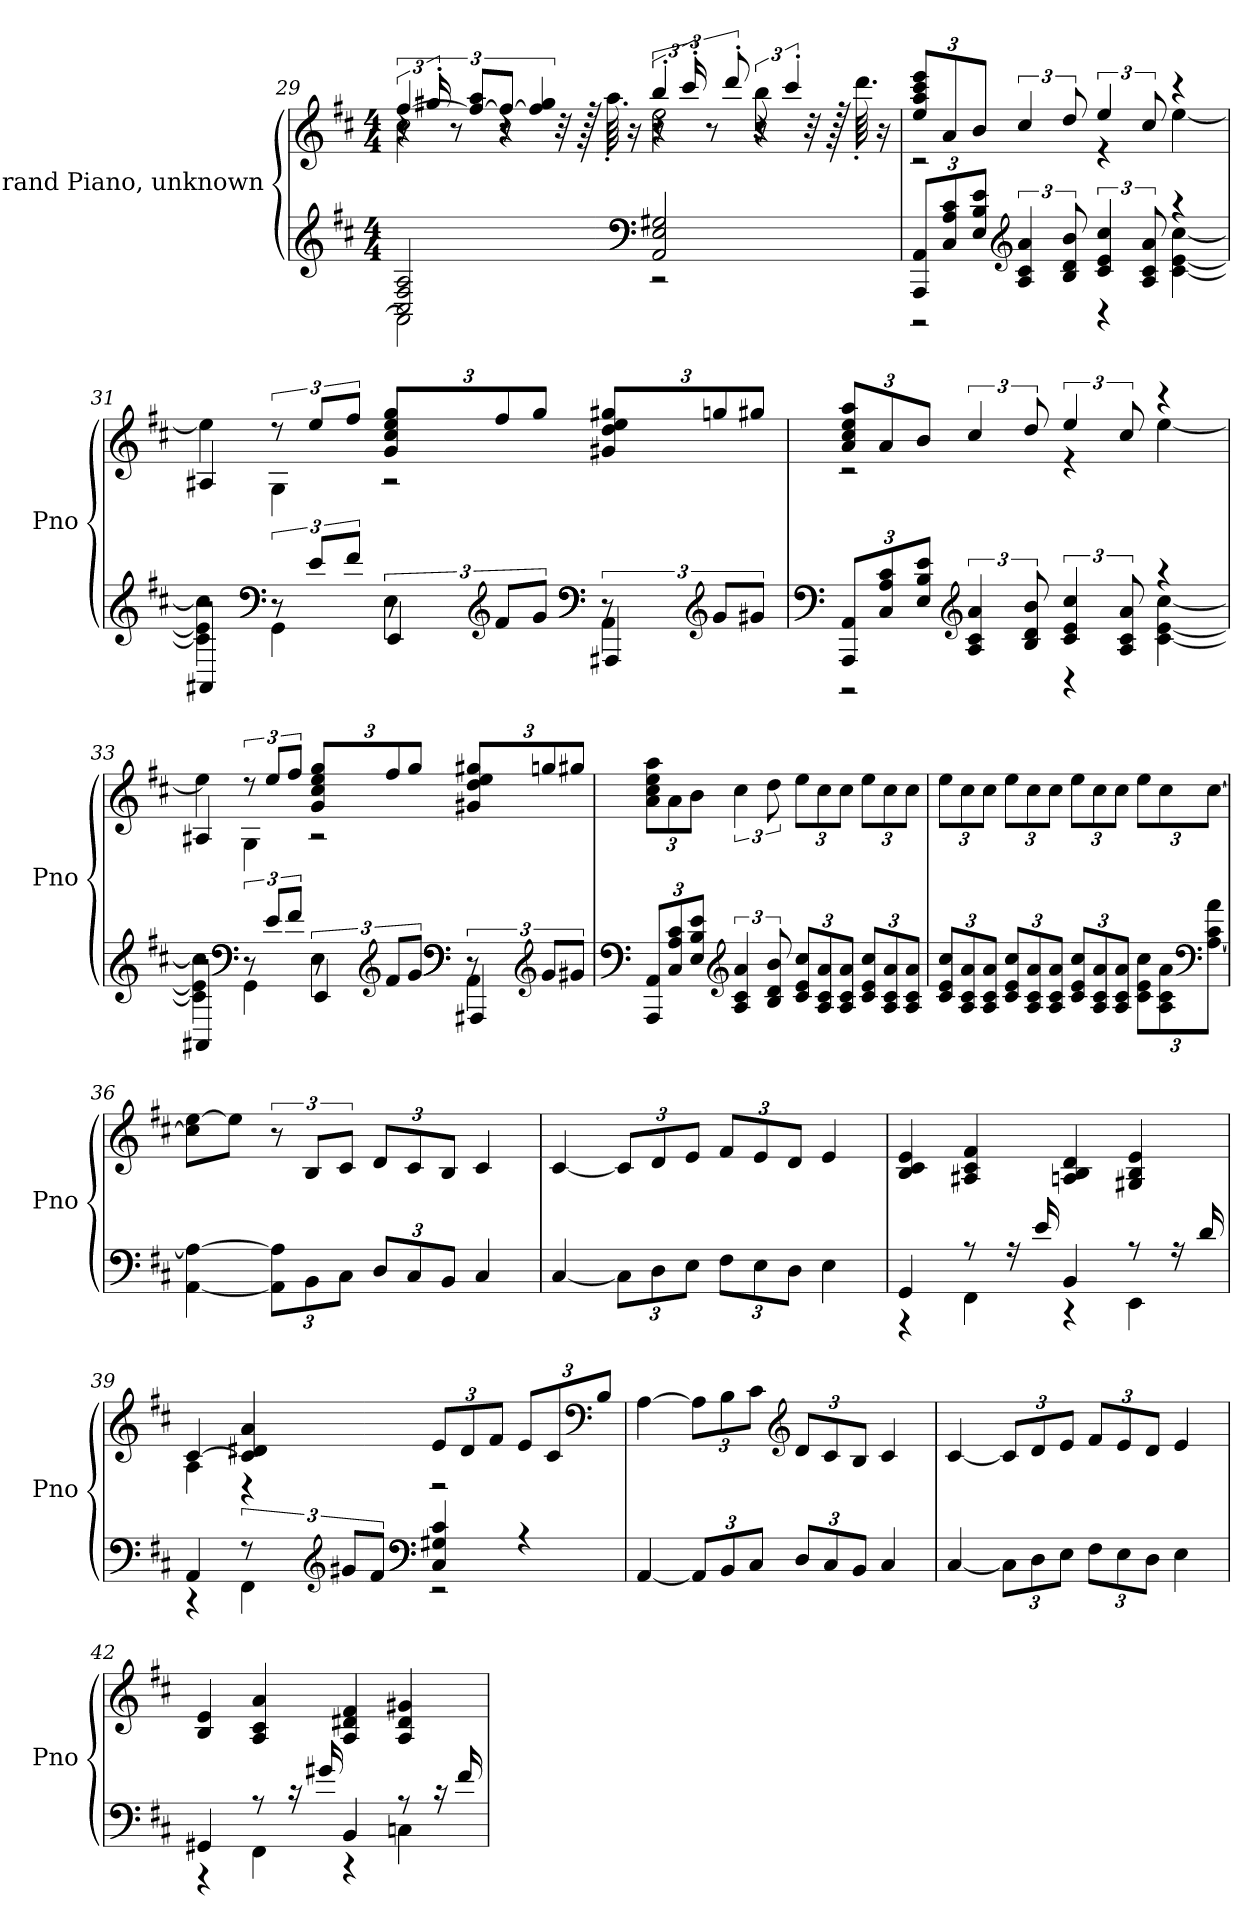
**kern	**kern
*part1	*part1
*staff2	*staff1
*I"Grand Piano, unknown	*
*I'Pno	*
*clefG2	*clefG2
*k[f#c#]	*k[f#c#]
*M4/4	*M4/4
=29	=29
*^	*^
*	*	*	*^
*	*	*	*	*^
2C#/ 2F#/ 2A/	2AA\]	12r	4r	[6ff#/	2cc#\
.	.	24gg#X'/	.	.	.
.	.	8r	.	.	.
.	.	.	.	12ff#/_ 12aa/L	.
.	.	4r	8r	12ff#/J_	.
.	.	.	.	6ff#/] 6gg#/	.
.	.	.	32r	.	.
.	.	.	128r	.	.
.	.	.	64.aa'\	.	.
.	.	.	16r	.	.
*clefF4	*	*	*	*	*
2AA/ 2E/ 2G#X/	2r	12r	4r	6bb'/	2ee\
.	.	24ccc#'/	.	.	.
.	.	8r	.	.	.
.	.	.	.	12ddd'/	.
.	.	4r	8bb'\	12r	.
.	.	.	.	6ccc#'/	.
.	.	.	32r	.	.
.	.	.	128r	.	.
.	.	.	64.ddd'\	.	.
.	.	.	16r	.	.
*	*	*v	*v	*v	*v
!!LO:PB:g=z
=30	=30	=30
*Xbrackettup	*	*Xbrackettup
*	*	*^
12AAA/ 12AA/L	2r	12ee/ 12aa/ 12ccc#/ 12eee/L	2r
12C#/ 12A/ 12c#/	.	12a/	.
12E/ 12B/ 12e/J	.	12b/J	.
*clefG2	*	*	*
*brackettup	*	*brackettup	*
6A/ 6c#/ 6a/	.	6cc#/	.
12B/ 12d/ 12b/	.	12dd/	.
6c#/ 6e/ 6cc#/	4r	6ee/	4r
12A/ 12c#/ 12a/	.	12cc#/	.
4r	[4c#\ [4e\ [4cc#\	4r	[4ee\
=31	=31	=31	=31
*	*^	*	*
4AA#X/	4c#\] 4e\] 4cc#\]	2r	4A#X/	4ee\]
*clefF4	*	*	*	*
12r	4GG\	.	12r	4G\
12e/L	.	.	12ee/L	.
12f#/J	.	.	12ff#/J	.
*	*	*	*Xbrackettup	*
12r	4E\	4EE/	12g/ 12cc#/ 12ee/ 12gg/L	2r
*clefG2	*	*	*	*
12f#/L	.	.	12ff#/	.
12g/J	.	.	12gg/J	.
*clefF4	*	*	*	*
12r	4AA#\	4AAA#X/	12g#X/ 12dd/ 12ee/ 12gg#X/L	.
*clefG2	*	*	*	*
12g/L	.	.	12ggn/	.
12g#X/J	.	.	12gg#X/J	.
*v	*v	*v	*	*
!!LO:LB:g=z	!!
=32	=32	=32
*clefF4	*	*
*Xbrackettup	*	*
*^	*	*
12AAA/ 12AA/L	2r	12a/ 12cc#/ 12ee/ 12aa/L	2r
12C#/ 12A/ 12c#/	.	12a/	.
12E/ 12B/ 12e/J	.	12b/J	.
*clefG2	*	*	*
*brackettup	*	*brackettup	*
6A/ 6c#/ 6a/	.	6cc#/	.
12B/ 12d/ 12b/	.	12dd/	.
6c#/ 6e/ 6cc#/	4r	6ee/	4r
12A/ 12c#/ 12a/	.	12cc#/	.
4r	[4c#\ [4e\ [4cc#\	4r	[4ee\
=33	=33	=33	=33
*	*^	*	*
4AA#X/	4c#\] 4e\] 4cc#\]	2r	4A#X/	4ee\]
*clefF4	*	*	*	*
12r	4GG\	.	12r	4G\
12e/L	.	.	12ee/L	.
12f#/J	.	.	12ff#/J	.
*	*	*	*Xbrackettup	*
12r	4E\	4EE/	12g/ 12cc#/ 12ee/ 12gg/L	2r
*clefG2	*	*	*	*
12f#/L	.	.	12ff#/	.
12g/J	.	.	12gg/J	.
*clefF4	*	*	*	*
12r	4AA#\	4AAA#X/	12g#X/ 12dd/ 12ee/ 12gg#X/L	.
*clefG2	*	*	*	*
12g/L	.	.	12ggn/	.
12g#X/J	.	.	12gg#X/J	.
*v	*v	*v	*	*
*	*v	*v
!!LO:LB:g=z
=34	=34
*clefF4	*
*Xbrackettup	*
12AAA/ 12AA/L	12a\ 12cc#\ 12ee\ 12aa\L
12C#/ 12A/ 12c#/	12a\
12E/ 12B/ 12e/J	12b\J
*clefG2	*
*brackettup	*brackettup
6A/ 6c#/ 6a/	6cc#\
12B/ 12d/ 12b/	12dd\
*Xbrackettup	*Xbrackettup
12c#/ 12e/ 12cc#/L	12ee\L
12A/ 12c#/ 12a/	12cc#\
12A/ 12c#/ 12a/J	12cc#\J
12c#/ 12e/ 12cc#/L	12ee\L
12A/ 12c#/ 12a/	12cc#\
12A/ 12c#/ 12a/J	12cc#\J
=35	=35
12c#/ 12e/ 12cc#/L	12ee\L
12A/ 12c#/ 12a/	12cc#\
12A/ 12c#/ 12a/J	12cc#\J
12c#/ 12e/ 12cc#/L	12ee\L
12A/ 12c#/ 12a/	12cc#\
12A/ 12c#/ 12a/J	12cc#\J
12c#/ 12e/ 12cc#/L	12ee\L
12A/ 12c#/ 12a/	12cc#\
12A/ 12c#/ 12a/J	12cc#\J
12c#\ 12e\ 12cc#\L	12ee\L
12A\ 12c#\ 12a\	12cc#\
*clefF4	*
[12A\ 12c#\ 12a\J	[12cc#\J
!!LO:LB:g=z
=36	=36
[4AA\ 4A\_	8cc#\] [8ee\L
.	8ee\J]
*	*brackettup
12AA\] 12A\]L	12r
12BB\	12B/L
12C#\J	12c#/J
*	*Xbrackettup
12D/L	12d/L
12C#/	12c#/
12BB/J	12B/J
4C#/	4c#/
=37	=37
[4C#/	[4c#/
12C#\L]	12c#/L]
12D\	12d/
12E\J	12e/J
12F#\L	12f#/L
12E\	12e/
12D\J	12d/J
4E\	4e/
=38	=38
*^	*
4GG/	4r	4B/ 4c#/ 4e/
8r	4FF#\	4A#X/ 4c#/ 4f#/
16r	.	.
16e/	.	.
4BB/	4r	4An/ 4B/ 4d/
8r	4EE\	4G#X/ 4B/ 4e/
16r	.	.
16d/	.	.
!!LO:LB:g=z
=39	=39	=39
*	*	*^
4AA/	4r	[4c#/	4A\
*brackettup	*	*	*
12r	4FF#\	4c#/] 4d#X/ 4a/	4r
*clefG2	*	*	*
12g#X/L	.	.	.
12f#/J	.	.	.
*clefF4	*	*	*
4C#/ 4G#X/ 4c#/	2r	12e/L	2r
.	.	12d#/	.
.	.	12f#/J	.
4r	.	12e/L	.
.	.	12c#/	.
*	*	*clefF4	*
.	.	12B/J	.
*v	*v	*	*
*	*v	*v
=40	=40
[4AA/	[4A\
*Xbrackettup	*
12AA/L]	12A\L]
12BB/	12B\
12C#/J	12c#\J
*	*clefG2
12D/L	12d/L
12C#/	12c#/
12BB/J	12B/J
4C#/	4c#/
=41	=41
[4C#/	[4c#/
12C#\L]	12c#/L]
12D\	12d/
12E\J	12e/J
12F#\L	12f#/L
12E\	12e/
12D\J	12d/J
4E\	4e/
!!LO:PB:g=z
=42	=42
*^	*
4GG#X/	4r	4B/ 4e/
8r	4FF#\	4A/ 4c#/ 4a/
16r	.	.
16g#X/	.	.
4BB/	4r	4A/ 4d#X/ 4f#/
8r	4Cn\	4A/ 4d#/ 4g#X/
16r	.	.
16f#/	.	.
*v	*v	*
=	=
*-	*-
